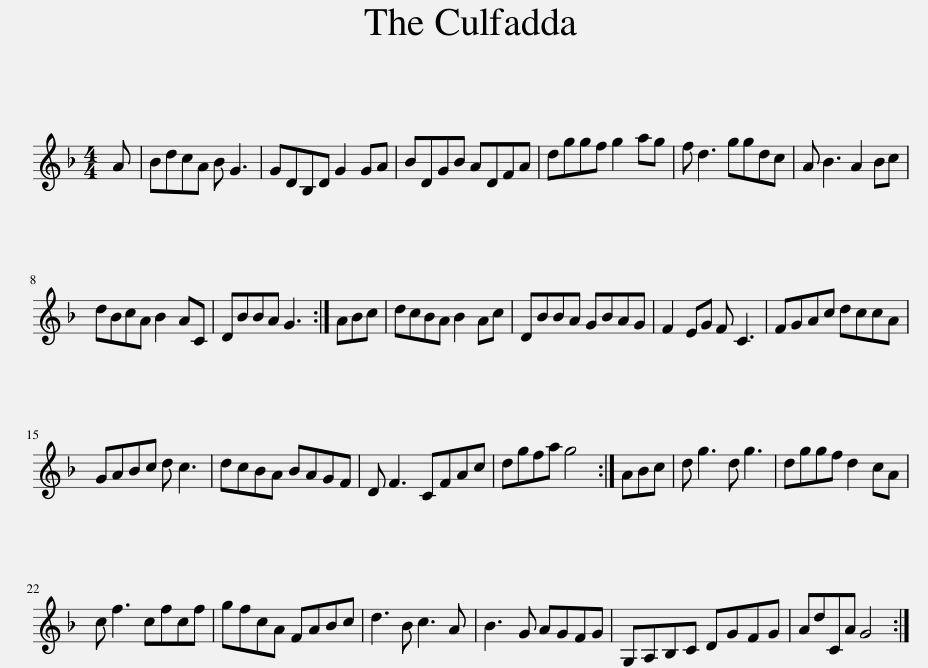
X:1
L:1/8
M:4/4
I:linebreak $
K:F
V:1 treble
V:1
 A | BdcA B G3 | GDB,D G2 GA | BDGB ADFA | dggf g2 ag | %5
 f d3 ggdc | A B3 A2 Bc |$ dBcA B2 AC | DBBA G3 :| ABc | %10
 dcBA B2 Ac | DBBA GBAG | F2 EG F C3 | FGAc dccA |$ GABc d c3 | %15
 dcBA BAGF | D F3 CFAc | dgfa g4 :| ABc | d g3 d g3 | %20
 dggf d2 cA |$ c f3 cfcf | gfcA FABc | d3 B c3 A | B3 G AGFG | %25
 G,A,B,C DGFG | AdCA G4 :| %27
